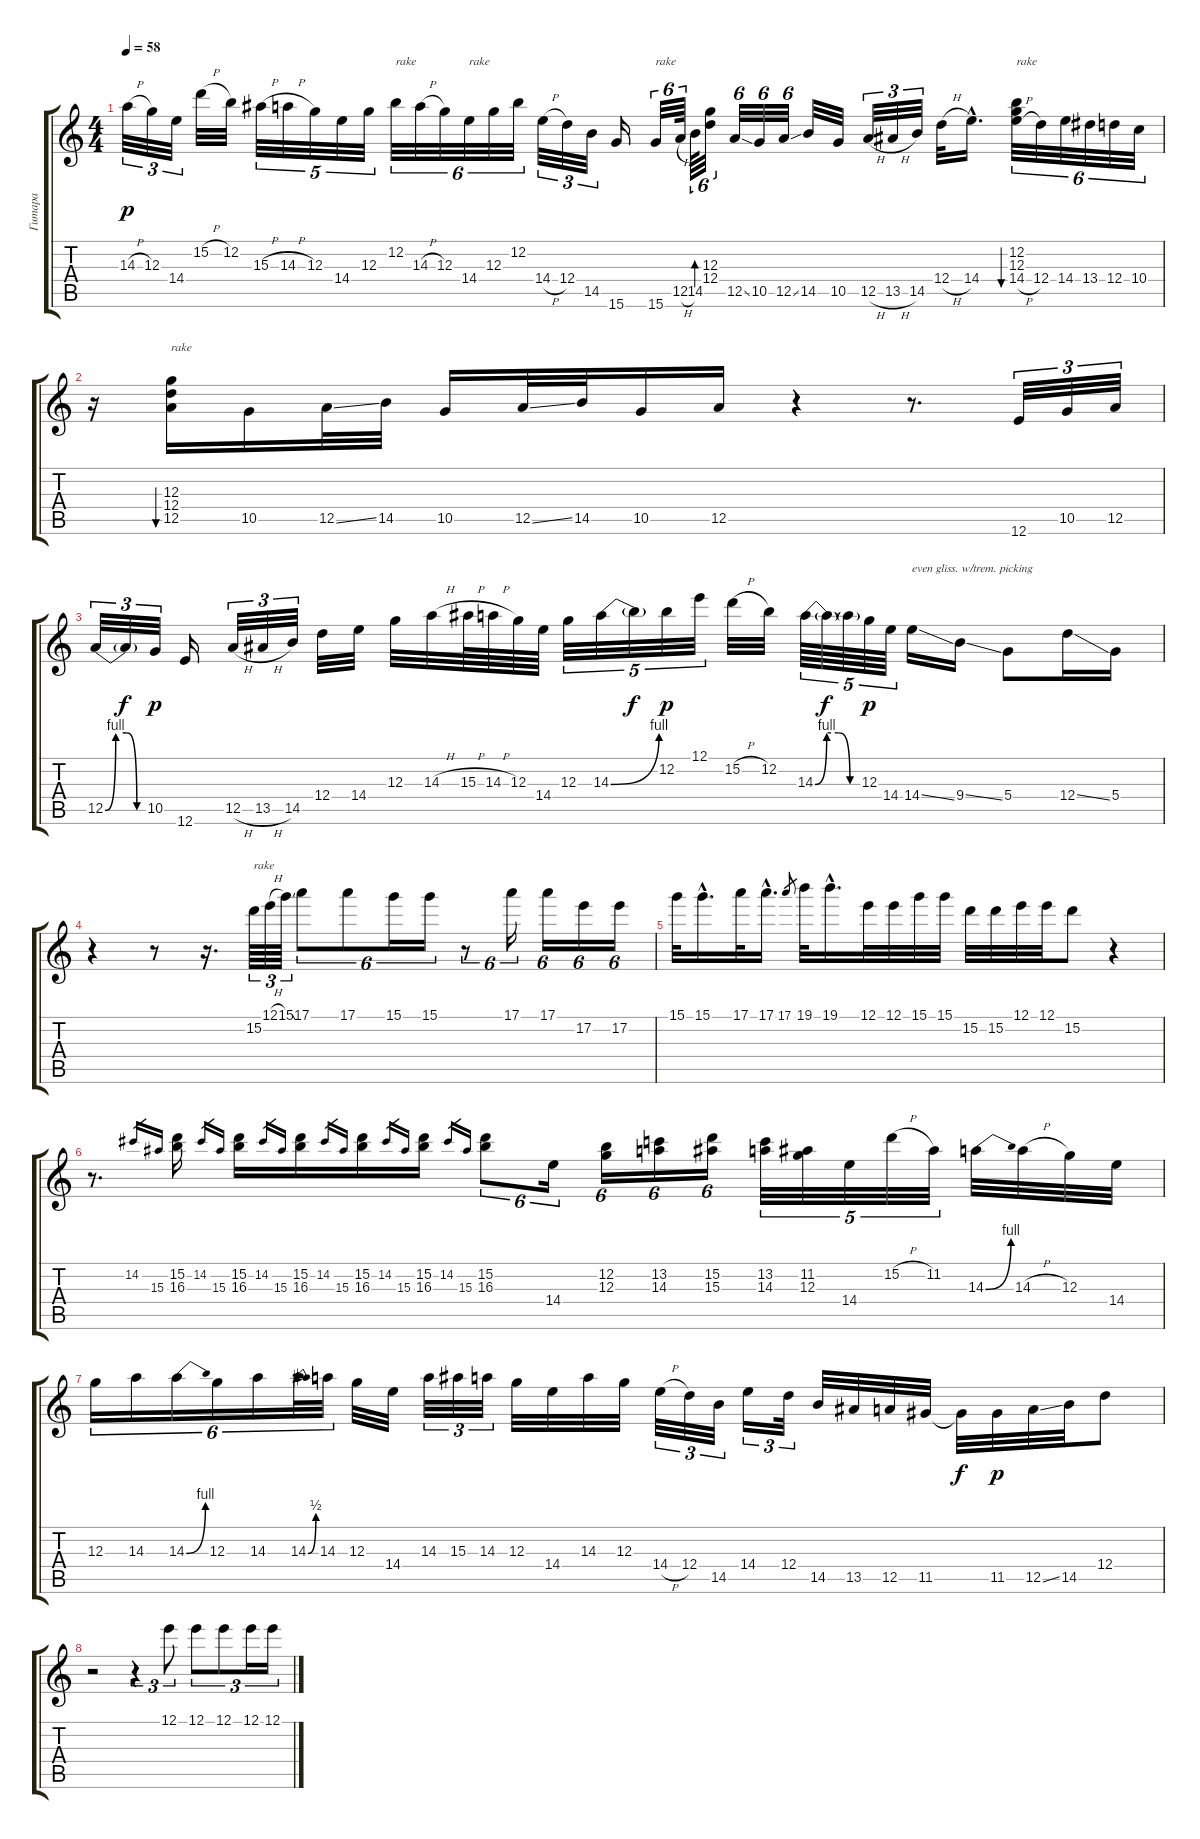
\track ("Гитара" "Гитара") {instrument electricguitarjazz}
\staff {score tabs}
\tuning (E4 B3 G3 D3 A2 E2) {hide}
\ts (4 4)
\tempo 58
\clef g2
\ks c
14.3{h}.32{tu (3 2) dy p} 12.3.32{tu (3 2)} 14.4.32{tu (3 2)} 15.2{h}.32 12.2.32 15.3{h}.32{tu (5 4)} 14.3{h}.32{tu (5 4)} 12.3.32{tu (5 4)} 14.4.32{tu (5 4)} 12.3.32{tu (5 4)} 12.2.32{tu (6 4) txt "rake"} 14.3{h}.32{tu (6 4)} 12.3.32{tu (6 4)} 14.4.32{tu (6 4) txt "rake"} 12.3.32{tu (6 4)} 12.2.32{tu (6 4)} 14.4{h}.32{tu (3 2)} 12.4.32{tu (3 2)} 14.5.32{tu (3 2)} 15.6.16 15.6.32{tu (6 4) txt "rake"} 12.5{h}.64{tu (6 4)} 14.5.64{tu (6 4)} (12.3 12.4).32{tu (6 4) bd 30} 12.5{ss}.32{tu (6 4)} 10.5.32{tu (6 4)} 12.5{ss}.32{tu (6 4)} 14.5.32 10.5.32 12.5{h}.32{tu (3 2)} 13.5{h}.32{tu (3 2)} 14.5.32{tu (3 2)} 12.4{h}.32 14.4{hac}.16{d} (12.2 12.3 14.4{h}).32{tu (6 4) bu 30 txt "rake"} 12.4.32{tu (6 4)} 14.4.32{tu (6 4)} 13.4.32{tu (6 4)} 12.4.32{tu (6 4)} 10.4.32{tu (6 4)} |
r.16 (12.3 12.4 12.5).16{bu 30 txt "rake"} 10.5.16 12.5{ss}.32 14.5.32 10.5.16 12.5{ss}.32 14.5.32 10.5.16 12.5.16 r.4 r.8{d} 12.6.32{tu (3 2)} 10.5.32{tu (3 2)} 12.5.32{tu (3 2)} |
12.5{be (custom 0 0 15 4 30 4 45 0 60 0)}.32{tu (3 2)} 12.5{t}.32{tu (3 2) dy f} 10.5.32{tu (3 2) dy p} 12.6.16 12.5{h}.32{tu (3 2)} 13.5{h}.32{tu (3 2)} 14.5.32{tu (3 2)} 12.4.32 14.4.32 12.3.32 14.3{h}.32 15.3{h}.64 14.3{h}.64 12.3.64 14.4.64 12.3.32{tu (5 4)} 14.3{be (bend 0 0 60 4)}.32{tu (5 4)} 14.3{t}.32{tu (5 4) dy f} 12.2.32{tu (5 4) dy p} 12.1.32{tu (5 4)} 15.2{h}.32 12.2.32 14.3{be (custom 0 0 15 4 30 4 45 0 60 0)}.64{tu (5 4)} 14.3{t}.64{tu (5 4) dy f} 14.3{t}.64{tu (5 4)} 12.3.64{tu (5 4) dy p} 14.4.64{tu (5 4)} 14.4{ss}.16{txt "even gliss. w/trem. picking"} 9.4{ss}.16 5.4.8 12.4{ss}.16 5.4.16 |
r.4 r.8 r.16{d} 15.2.64{tu (3 2) txt "rake"} 12.1{h}.64{tu (3 2)} 15.1{ss}.64{tu (3 2)} 17.1.8{tu (6 4)} 17.1.8{tu (6 4)} 15.1.16{tu (6 4)} 15.1.16{tu (6 4)} r.8{tu (6 4)} 17.1.16{tu (6 4)} 17.1.16{tu (6 4)} 17.2.16{tu (6 4)} 17.2.16{tu (6 4)} |
15.1.32 15.1{hac}.16{d} 17.1.32 17.1{hac}.16{d} 17.1.8{gr} 19.1.32 19.1{hac}.16{d} 12.1.32 12.1.32 15.1.32 15.1.32 15.2.32 15.2.32 12.1.32 12.1.32 15.2.8 r.4 |
r.8{d} 14.2.16{gr} 15.3.16{gr} (15.2 16.3).16 14.2.16{gr} 15.3.16{gr} (15.2 16.3).16 14.2.16{gr} 15.3.16{gr} (15.2 16.3).16 14.2.16{gr} 15.3.16{gr} (15.2 16.3).16 14.2.16{gr} 15.3.16{gr} (15.2 16.3).16 14.2.16{gr} 15.3.16{gr} (15.2 16.3).8{tu (6 4)} 14.4.16{tu (6 4)} (12.2 12.3).16{tu (6 4)} (13.2 14.3).16{tu (6 4)} (15.2 15.3).16{tu (6 4)} (13.2 14.3).32{tu (5 4)} (11.2 12.3).32{tu (5 4)} 14.4.32{tu (5 4)} 15.2{h}.32{tu (5 4)} 11.2.32{tu (5 4)} 14.3{be (bend 0 0 60 4)}.32 14.3{h}.32 12.3.32 14.4.32 |
12.3.16{tu (6 4)} 14.3.16{tu (6 4)} 14.3{be (bend 0 0 60 4)}.16{tu (6 4)} 12.3.16{tu (6 4)} 14.3.16{tu (6 4)} 14.3{be (bend 0 0 60 2)}.32{tu (6 4)} 14.3.32{tu (6 4)} 12.3.32 14.4.32 14.3.32{tu (3 2)} 15.3.32{tu (3 2)} 14.3.32{tu (3 2)} 12.3.32 14.4.32 14.3.32 12.3.32 14.4{h}.32{tu (3 2)} 12.4.32{tu (3 2)} 14.5.32{tu (3 2)} 14.4.16{tu (3 2)} 12.4.32{tu (3 2)} 14.5.32 13.5.32 12.5.32 11.5.32 11.5{t}.32{dy f} 11.5.32{dy p} 12.5{ss}.32 14.5.32 12.4.8 |
r.2 r.4{tu (3 2)} 12.1.8{tu (3 2)} 12.1.8{tu (3 2)} 12.1.8{tu (3 2)} 12.1.16{tu (3 2)} 12.1.16{tu (3 2)}
